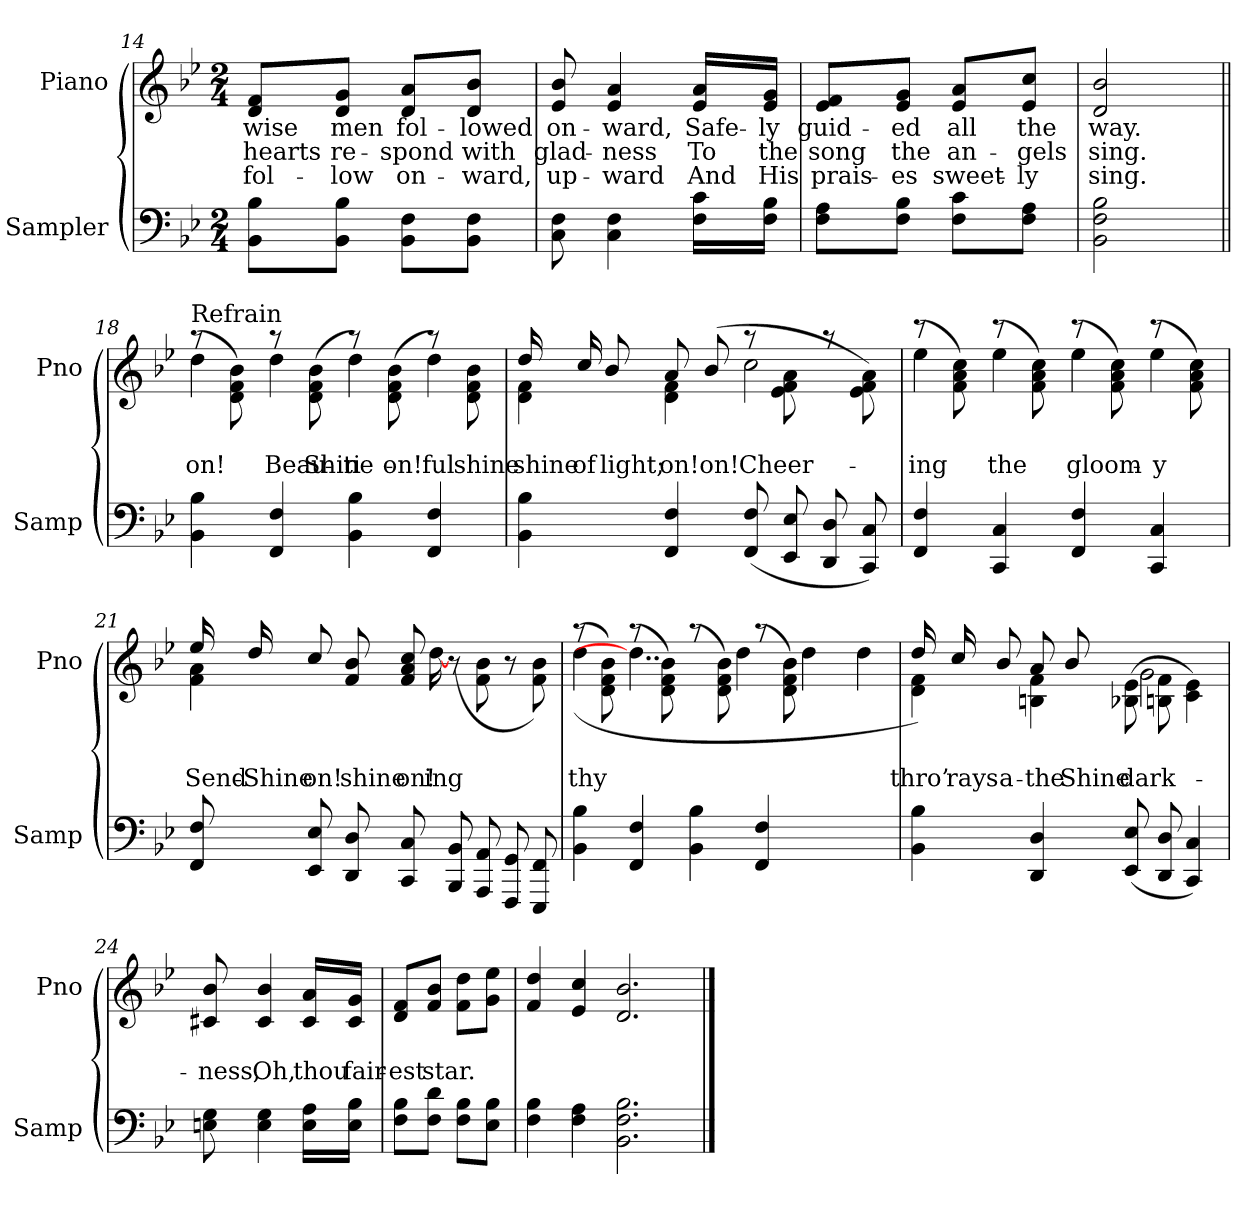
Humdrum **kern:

**kern	**kern	**text	**text	**text
*part2	*part1	*part1	*part1	*part1
*staff2	*staff1	*staff1	*staff1	*staff1
*I"Sampler	*I"Piano	*	*	*
*I'Samp	*I'Pno	*	*	*
*clefF4	*clefG2	*	*	*
*k[b-e-]	*k[b-e-]	*	*	*
*B-:	*B-:	*	*	*
*M2/4	*M2/4	*	*	*
=14	=14	=14	=14	=14
8BB-\ 8B-\L	8d/ 8f/L	wise	hearts	fol-
8BB-\ 8B-\J	8d/ 8g/J	men	re-	-low
8BB-\ 8F\L	8d/ 8a/L	fol-	-spond	on-
8BB-\ 8F\J	8d/ 8b-/J	-lowed	with	-ward,
=15	=15	=15	=15	=15
8C 8F	8e- 8b-	on-	glad-	up-
4C 4F	4e- 4a	-ward,	-ness	-ward
16F\ 16c\LL	16e-/ 16a/LL	Safe-	To	And
16F\ 16B-\JJ	16e-/ 16g/JJ	-ly	the	His
=16	=16	=16	=16	=16
8F\ 8A\L	8e-/ 8f/L	guid-	song	prais-
8F\ 8B-\J	8e-/ 8g/J	-ed	the	-es
8F\ 8c\L	8e-/ 8a/L	all	an-	sweet-
8F\ 8A\J	8e-/ 8cc/J	the	-gels	-ly
=17	=17	=17	=17	=17
2BB- 2F 2B-	2d 2b-	way.	sing.	sing.
=18||	=18||	=18||	=18||	=18||
*	*^	*	*	*
!	!LO:TX:t=Refrain	!	!	!	!
4BB- 4B-	(8r	4dd	.	on!	.
.	8d\ 8f\ 8b-\)	.	.	.	.
4FF 4F	8r	4dd	.	Beau-	.
.	(8d\ 8f\ 8b-\	.	.	Shine	.
4BB- 4B-	8r)	4dd	.	-ti-	.
.	(8d\ 8f\ 8b-\	.	.	on!	.
4FF 4F	8r)	4dd	.	-ful	.
.	8d\ 8f\ 8b-\	.	.	shine	.
=19	=19	=19	=19	=19	=19
4BB- 4B-	16dd/	4d 4f	.	shine	.
.	16cc/	.	.	of	.
.	8b-/	.	.	light;	.
4FF 4F	8a/	4d 4f	.	on!	.
.	(8b-/	.	.	on!	.
(8FF/ 8F/	8r	2cc	.	Cheer-	.
8EE-/ 8E-/	8e-\ 8f\ 8a\	.	.	.	.
8DD/ 8D/	8r	.	.	.	.
8CC/ 8C/)	8e-\ 8f\ 8a\)	.	.	.	.
=20	=20	=20	=20	=20	=20
4FF 4F	(8r	4ee-	.	-ing	.
.	8f\ 8a\ 8cc\)	.	.	.	.
4CC 4C	(8r	4ee-	.	the	.
.	8f\ 8a\ 8cc\)	.	.	.	.
4FF 4F	(8r	4ee-	.	gloom-	.
.	8f\ 8a\ 8cc\)	.	.	.	.
4CC 4C	(8r	4ee-	.	-y	.
.	8f\ 8a\ 8cc\)	.	.	.	.
=21	=21	=21	=21	=21	=21
8FF/ 8F/	16ee-/	4f 4a	.	Send-	.
.	16dd/	.	.	Shine	.
8EE-/ 8E-/	8cc/	.	.	on!	.
8DD/ 8D/	8f/ 8b-/	8.ryy	.	shine	.
8CC/ 8C/	8f/ 8a/ 8cc/	.	.	on!	.
.	.	[16dd	.	-ing	.
8BBB-/ 8BB-/	(8r	2ryy	.	.	.
8AAA/ 8AA/	8f\ 8b-\	.	.	.	.
8FFF/ 8GG/	8r	.	.	.	.
8EEE-/ 8FF/	8f\ 8b-\)	.	.	.	.
=22	=22	=22	=22	=22	=22
4BB- 4B-	(8r	(4dd	.	thy	.
.	8d\ 8f\ 8b-\)	.	.	.	.
4FF 4F	(8r	4..dd]	.	.	.
.	8d\ 8f\ 8b-\)	.	.	.	.
4BB- 4B-	(8r	.	.	.	.
.	8d\ 8f\ 8b-\)	.	.	.	.
.	.	4dd	.	.	.
4FF 4F	(8r	.	.	.	.
.	8d\ 8f\ 8b-\)	.	.	.	.
.	.	4dd	.	.	.
4..ryy	4..ryy	.	.	.	.
.	.	4dd	.	.	.
=23	=23	=23	=23	=23	=23
4BB- 4B-	16dd/)	4d 4f	.	thro’	.
.	16cc/	.	.	rays	.
.	8b-/	.	.	a-	.
4DD 4D	8a/	4B 4f	.	the	.
.	8b-/	.	.	Shine	.
(8EE-/ 8E-/	(8B-\ 8e-\	2g	.	dark-	.
8DD/ 8D/	8Bn\ 8f\	.	.	.	.
4CC 4C)	4c\ 4e-\)	.	.	.	.
*	*v	*v	*	*	*
=24	=24	=24	=24	=24
8En 8G	8c#X 8b-	.	-ness,	.
4E 4G	4c# 4b-	.	Oh,	.
16E\ 16A\LL	16c#/ 16a/LL	.	thou	.
16E\ 16B-\JJ	16c#/ 16g/JJ	.	fair-	.
=25	=25	=25	=25	=25
8F\ 8B-\L	8d/ 8f/L	.	-est	.
8F\ 8d\J	8f/ 8b-/J	.	star.	.
8F\ 8B-\L	8f\ 8dd\L	.	.	.
8E-\ 8B-\J	8g\ 8ee-\J	.	.	.
=26	=26	=26	=26	=26
4F 4B-	4f 4dd	.	.	.
4F 4A	4e- 4cc	.	.	.
2.BB- 2.F 2.B-	2.d 2.b-	.	.	.
==	==	==	==	==
*-	*-	*-	*-	*-
